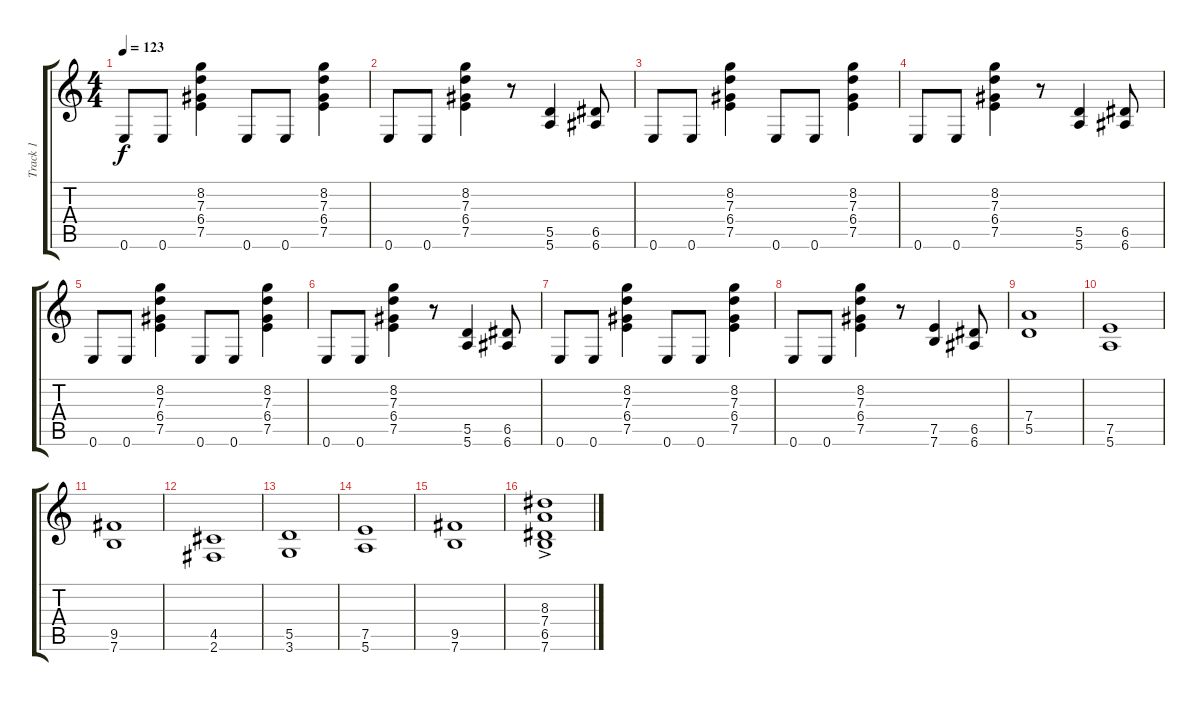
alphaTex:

\track ("Track 1" "Track 1") {instrument overdrivenguitar}
\staff {score tabs}
\tuning (E4 B3 G3 D3 A2 E2) {hide}
\ts (4 4)
\tempo 123
\clef g2
\ks c
0.6.8{dy f} 0.6.8 (8.2 7.3 6.4 7.5).4 0.6.8 0.6.8 (8.2 7.3 6.4 7.5).4 |
0.6.8 0.6.8 (8.2 7.3 6.4 7.5).4 r.8 (5.5 5.6).4 (6.5 6.6).8 |
0.6.8 0.6.8 (8.2 7.3 6.4 7.5).4 0.6.8 0.6.8 (8.2 7.3 6.4 7.5).4 |
0.6.8 0.6.8 (8.2 7.3 6.4 7.5).4 r.8 (5.5 5.6).4 (6.5 6.6).8 |
0.6.8 0.6.8 (8.2 7.3 6.4 7.5).4 0.6.8 0.6.8 (8.2 7.3 6.4 7.5).4 |
0.6.8 0.6.8 (8.2 7.3 6.4 7.5).4 r.8 (5.5 5.6).4 (6.5 6.6).8 |
0.6.8 0.6.8 (8.2 7.3 6.4 7.5).4 0.6.8 0.6.8 (8.2 7.3 6.4 7.5).4 |
0.6.8 0.6.8 (8.2 7.3 6.4 7.5).4 r.8 (7.5 7.6).4 (6.5 6.6).8 |
(7.4 5.5).1 |
(7.5 5.6).1 |
(9.5 7.6).1 |
(4.5 2.6).1 |
(5.5 3.6).1 |
(7.5 5.6).1 |
(9.5 7.6).1 |
(8.3{ac} 7.4{ac} 6.5{ac} 7.6{ac}).1
